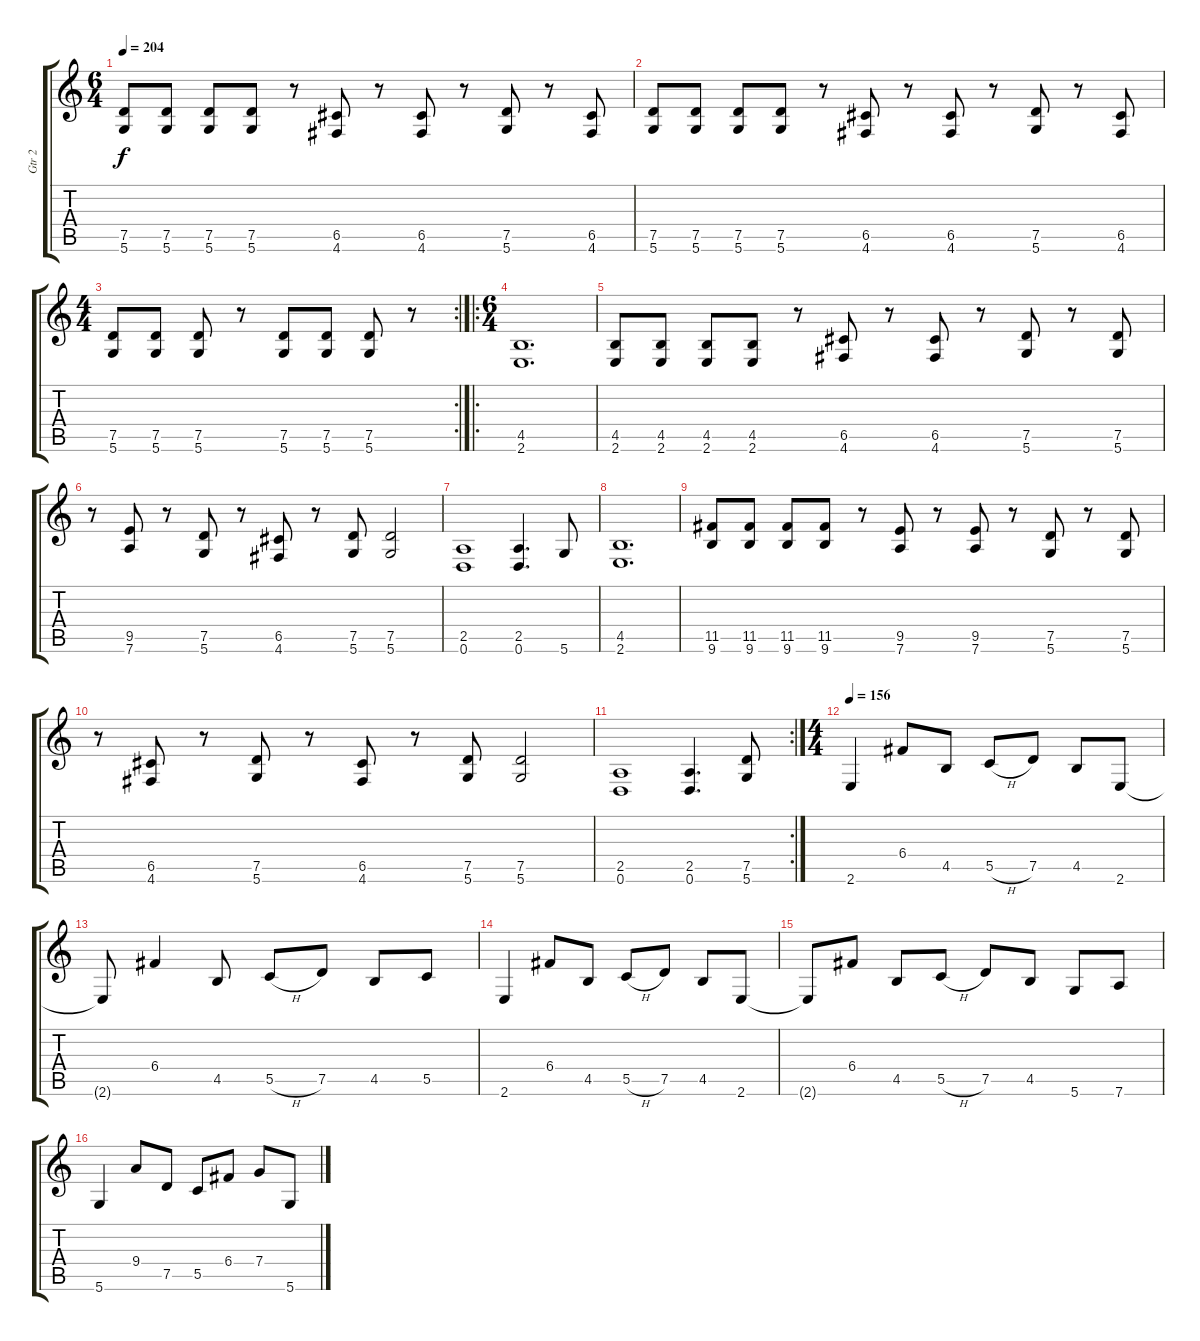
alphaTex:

\track ("Gtr 2" "Gtr 2") {instrument distortionguitar}
\staff {score tabs}
\tuning (D4 A3 F3 C3 G2 D2) {hide}
\ts (6 4)
\tempo 204
\clef g2
\ks c
(7.5 5.6).8{dy f} (7.5 5.6).8 (7.5 5.6).8 (7.5 5.6).8 r.8 (6.5 4.6).8 r.8 (6.5 4.6).8 r.8 (7.5 5.6).8 r.8 (6.5 4.6).8 |
(7.5 5.6).8 (7.5 5.6).8 (7.5 5.6).8 (7.5 5.6).8 r.8 (6.5 4.6).8 r.8 (6.5 4.6).8 r.8 (7.5 5.6).8 r.8 (6.5 4.6).8 |
\rc 2
\ts (4 4)
(7.5 5.6).8 (7.5 5.6).8 (7.5 5.6).8 r.8 (7.5 5.6).8 (7.5 5.6).8 (7.5 5.6).8 r.8 |
\ro
\ts (6 4)
(4.5 2.6).1{d} |
(4.5 2.6).8 (4.5 2.6).8 (4.5 2.6).8 (4.5 2.6).8 r.8 (6.5 4.6).8 r.8 (6.5 4.6).8 r.8 (7.5 5.6).8 r.8 (7.5 5.6).8 |
r.8 (9.5 7.6).8 r.8 (7.5 5.6).8 r.8 (6.5 4.6).8 r.8 (7.5 5.6).8 (7.5 5.6).2 |
(2.5 0.6).1 (2.5 0.6).4{d} 5.6.8 |
(4.5 2.6).1{d} |
(11.5 9.6).8 (11.5 9.6).8 (11.5 9.6).8 (11.5 9.6).8 r.8 (9.5 7.6).8 r.8 (9.5 7.6).8 r.8 (7.5 5.6).8 r.8 (7.5 5.6).8 |
r.8 (6.5 4.6).8 r.8 (7.5 5.6).8 r.8 (6.5 4.6).8 r.8 (7.5 5.6).8 (7.5 5.6).2 |
\rc 2
(2.5 0.6).1 (2.5 0.6).4{d} (7.5 5.6).8 |
\ts (4 4)
\tempo 156
2.6.4 6.4.8 4.5.8 5.5{h}.8 7.5.8 4.5.8 2.6.8 |
2.6{t}.8 6.4.4 4.5.8 5.5{h}.8 7.5.8 4.5.8 5.5.8 |
2.6.4 6.4.8 4.5.8 5.5{h}.8 7.5.8 4.5.8 2.6.8 |
2.6{t}.8 6.4.8 4.5.8 5.5{h}.8 7.5.8 4.5.8 5.6.8 7.6.8 |
5.6.4 9.4.8 7.5.8 5.5.8 6.4.8 7.4.8 5.6.8
